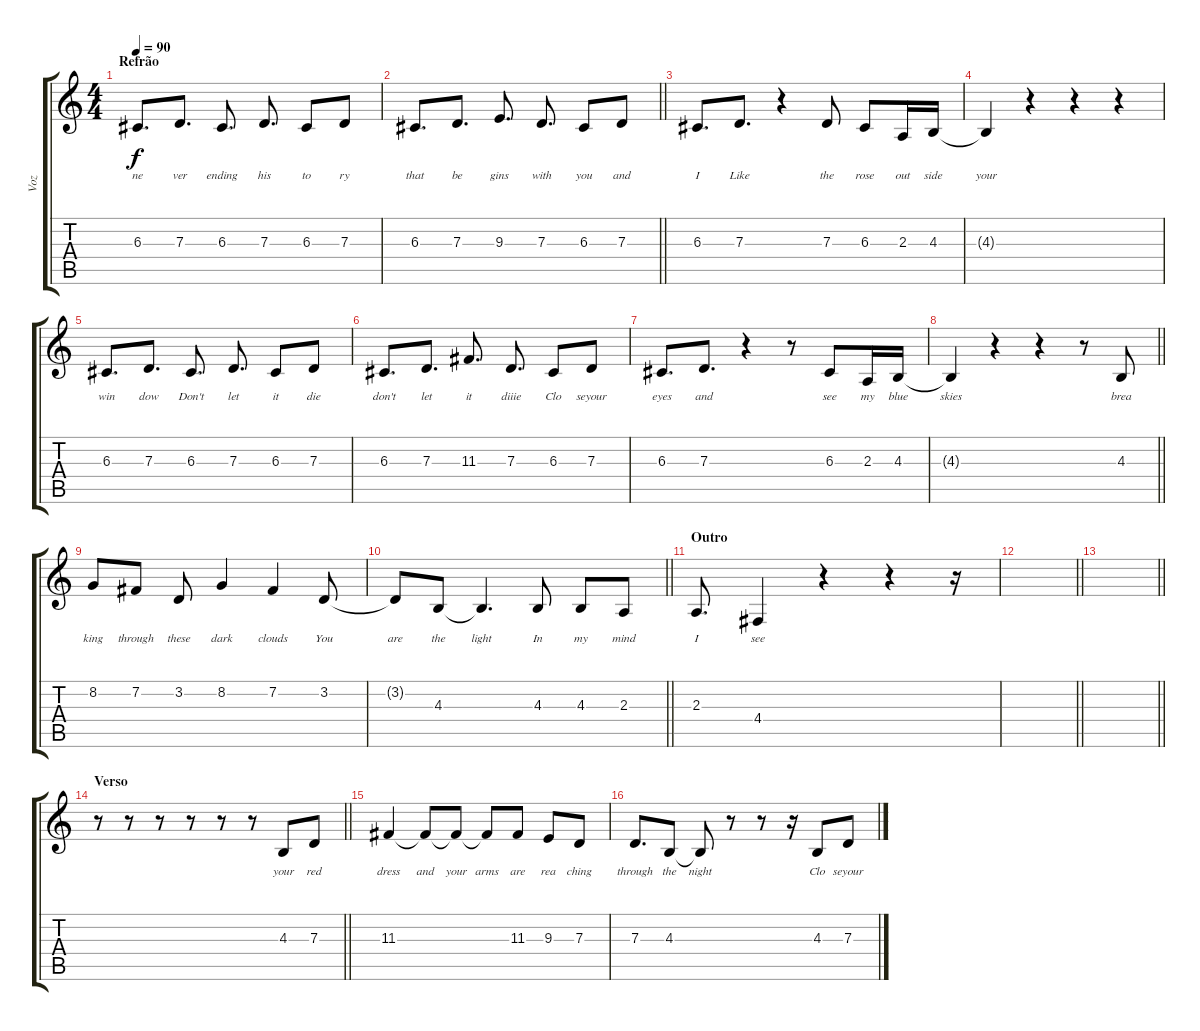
\track ("Voz" "Voz") {instrument lead6voice}
\staff {score tabs}
\tuning (E4 B3 G3 D3 A2 E2) {hide}
\ts (4 4)
\section ("" "Refrão")
\tempo 90
\clef g2
\ks c
6.3.8{d lyrics (0 "ne") lyrics (1 "") lyrics (2 "") lyrics (3 "") lyrics (4 "") dy f} 7.3.8{d lyrics (0 "ver") lyrics (1 "") lyrics (2 "") lyrics (3 "") lyrics (4 "")} 6.3.8{d lyrics (0 "ending") lyrics (1 "") lyrics (2 "") lyrics (3 "") lyrics (4 "")} 7.3.8{d lyrics (0 "his") lyrics (1 "") lyrics (2 "") lyrics (3 "") lyrics (4 "")} 6.3.8{lyrics (0 "to") lyrics (1 "") lyrics (2 "") lyrics (3 "") lyrics (4 "")} 7.3.8{lyrics (0 "ry") lyrics (1 "") lyrics (2 "") lyrics (3 "") lyrics (4 "")} |
\barLineRight lightlight
6.3.8{d lyrics (0 "that") lyrics (1 "") lyrics (2 "") lyrics (3 "") lyrics (4 "")} 7.3.8{d lyrics (0 "be") lyrics (1 "") lyrics (2 "") lyrics (3 "") lyrics (4 "")} 9.3.8{d lyrics (0 "gins") lyrics (1 "") lyrics (2 "") lyrics (3 "") lyrics (4 "")} 7.3.8{d lyrics (0 "with") lyrics (1 "") lyrics (2 "") lyrics (3 "") lyrics (4 "")} 6.3.8{lyrics (0 "you") lyrics (1 "") lyrics (2 "") lyrics (3 "") lyrics (4 "")} 7.3.8{lyrics (0 "and") lyrics (1 "") lyrics (2 "") lyrics (3 "") lyrics (4 "")} |
\section ("" "")
6.3.8{d lyrics (0 "I") lyrics (1 "") lyrics (2 "") lyrics (3 "") lyrics (4 "")} 7.3.8{d lyrics (0 "Like") lyrics (1 "") lyrics (2 "") lyrics (3 "") lyrics (4 "")} r.4 7.3.8{lyrics (0 "the") lyrics (1 "") lyrics (2 "") lyrics (3 "") lyrics (4 "")} 6.3.8{lyrics (0 "rose") lyrics (1 "") lyrics (2 "") lyrics (3 "") lyrics (4 "")} 2.3.16{lyrics (0 "out") lyrics (1 "") lyrics (2 "") lyrics (3 "") lyrics (4 "")} 4.3.16{lyrics (0 "side") lyrics (1 "") lyrics (2 "") lyrics (3 "") lyrics (4 "")} |
4.3{t}.4{lyrics (0 "your") lyrics (1 "") lyrics (2 "") lyrics (3 "") lyrics (4 "")} r.4 r.4 r.4 |
6.3.8{d lyrics (0 "win") lyrics (1 "") lyrics (2 "") lyrics (3 "") lyrics (4 "")} 7.3.8{d lyrics (0 "dow") lyrics (1 "") lyrics (2 "") lyrics (3 "") lyrics (4 "")} 6.3.8{d lyrics (0 "Don't") lyrics (1 "") lyrics (2 "") lyrics (3 "") lyrics (4 "")} 7.3.8{d lyrics (0 "let") lyrics (1 "") lyrics (2 "") lyrics (3 "") lyrics (4 "")} 6.3.8{lyrics (0 "it") lyrics (1 "") lyrics (2 "") lyrics (3 "") lyrics (4 "")} 7.3.8{lyrics (0 "die") lyrics (1 "") lyrics (2 "") lyrics (3 "") lyrics (4 "")} |
6.3.8{d lyrics (0 "don't") lyrics (1 "") lyrics (2 "") lyrics (3 "") lyrics (4 "")} 7.3.8{d lyrics (0 "let") lyrics (1 "") lyrics (2 "") lyrics (3 "") lyrics (4 "")} 11.3.8{d lyrics (0 "it") lyrics (1 "") lyrics (2 "") lyrics (3 "") lyrics (4 "")} 7.3.8{d lyrics (0 "diiie") lyrics (1 "") lyrics (2 "") lyrics (3 "") lyrics (4 "")} 6.3.8{lyrics (0 "Clo") lyrics (1 "") lyrics (2 "") lyrics (3 "") lyrics (4 "")} 7.3.8{lyrics (0 "seyour") lyrics (1 "") lyrics (2 "") lyrics (3 "") lyrics (4 "")} |
6.3.8{d lyrics (0 "eyes") lyrics (1 "") lyrics (2 "") lyrics (3 "") lyrics (4 "")} 7.3.8{d lyrics (0 "and") lyrics (1 "") lyrics (2 "") lyrics (3 "") lyrics (4 "")} r.4 r.8 6.3.8{lyrics (0 "see") lyrics (1 "") lyrics (2 "") lyrics (3 "") lyrics (4 "")} 2.3.16{lyrics (0 "my") lyrics (1 "") lyrics (2 "") lyrics (3 "") lyrics (4 "")} 4.3.16{lyrics (0 "blue") lyrics (1 "") lyrics (2 "") lyrics (3 "") lyrics (4 "")} |
\barLineRight lightlight
4.3{t}.4{lyrics (0 "skies") lyrics (1 "") lyrics (2 "") lyrics (3 "") lyrics (4 "")} r.4 r.4 r.8 4.3.8{lyrics (0 "brea") lyrics (1 "") lyrics (2 "") lyrics (3 "") lyrics (4 "")} |
8.2.8{lyrics (0 "king") lyrics (1 "") lyrics (2 "") lyrics (3 "") lyrics (4 "")} 7.2.8{lyrics (0 "through") lyrics (1 "") lyrics (2 "") lyrics (3 "") lyrics (4 "")} 3.2.8{lyrics (0 "these") lyrics (1 "") lyrics (2 "") lyrics (3 "") lyrics (4 "")} 8.2.4{lyrics (0 "dark") lyrics (1 "") lyrics (2 "") lyrics (3 "") lyrics (4 "")} 7.2.4{lyrics (0 "clouds") lyrics (1 "") lyrics (2 "") lyrics (3 "") lyrics (4 "")} 3.2.8{lyrics (0 "You") lyrics (1 "") lyrics (2 "") lyrics (3 "") lyrics (4 "")} |
\barLineRight lightlight
3.2{t}.8{lyrics (0 "are") lyrics (1 "") lyrics (2 "") lyrics (3 "") lyrics (4 "")} 4.3.8{lyrics (0 "the") lyrics (1 "") lyrics (2 "") lyrics (3 "") lyrics (4 "")} 4.3{t}.4{d lyrics (0 "light") lyrics (1 "") lyrics (2 "") lyrics (3 "") lyrics (4 "")} 4.3.8{lyrics (0 "In") lyrics (1 "") lyrics (2 "") lyrics (3 "") lyrics (4 "")} 4.3.8{lyrics (0 "my") lyrics (1 "") lyrics (2 "") lyrics (3 "") lyrics (4 "")} 2.3.8{lyrics (0 "mind") lyrics (1 "") lyrics (2 "") lyrics (3 "") lyrics (4 "")} |
\section ("" "Outro")
2.3.8{d lyrics (0 "I") lyrics (1 "") lyrics (2 "") lyrics (3 "") lyrics (4 "")} 4.4.4{lyrics (0 "see") lyrics (1 "") lyrics (2 "") lyrics (3 "") lyrics (4 "")} r.4 r.4 r.16 |
\barLineRight lightlight
|
\barLineRight lightlight
|
\section ("" "Verso")
\barLineRight lightlight
r.8 r.8 r.8 r.8 r.8 r.8 4.3.8{lyrics (0 "your") lyrics (1 "") lyrics (2 "") lyrics (3 "") lyrics (4 "")} 7.3.8{lyrics (0 "red") lyrics (1 "") lyrics (2 "") lyrics (3 "") lyrics (4 "")} |
11.3.4{lyrics (0 "dress") lyrics (1 "") lyrics (2 "") lyrics (3 "") lyrics (4 "")} 11.3{t}.8{lyrics (0 "and") lyrics (1 "") lyrics (2 "") lyrics (3 "") lyrics (4 "")} 11.3{t}.8{lyrics (0 "your") lyrics (1 "") lyrics (2 "") lyrics (3 "") lyrics (4 "")} 11.3{t}.8{lyrics (0 "arms") lyrics (1 "") lyrics (2 "") lyrics (3 "") lyrics (4 "")} 11.3.8{lyrics (0 "are") lyrics (1 "") lyrics (2 "") lyrics (3 "") lyrics (4 "")} 9.3.8{lyrics (0 "rea") lyrics (1 "") lyrics (2 "") lyrics (3 "") lyrics (4 "")} 7.3.8{lyrics (0 "ching") lyrics (1 "") lyrics (2 "") lyrics (3 "") lyrics (4 "")} |
7.3.8{d lyrics (0 "through") lyrics (1 "") lyrics (2 "") lyrics (3 "") lyrics (4 "")} 4.3.8{lyrics (0 "the") lyrics (1 "") lyrics (2 "") lyrics (3 "") lyrics (4 "")} 4.3{t}.8{lyrics (0 "night") lyrics (1 "") lyrics (2 "") lyrics (3 "") lyrics (4 "")} r.8 r.8 r.16 4.3.8{lyrics (0 "Clo") lyrics (1 "") lyrics (2 "") lyrics (3 "") lyrics (4 "")} 7.3.8{lyrics (0 "seyour") lyrics (1 "") lyrics (2 "") lyrics (3 "") lyrics (4 "")}
